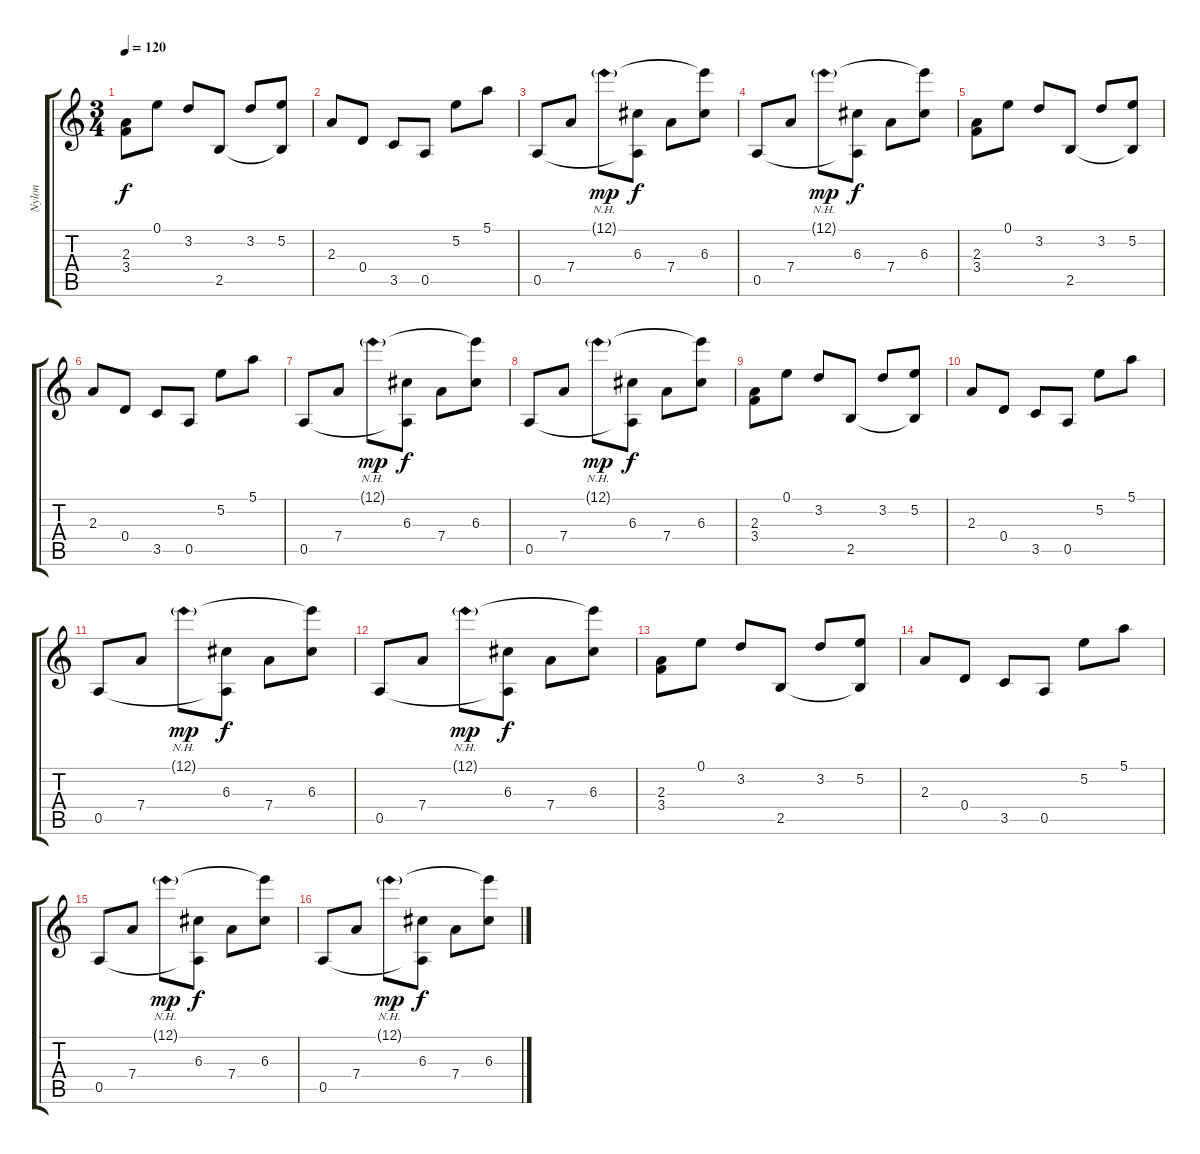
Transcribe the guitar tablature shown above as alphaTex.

\track ("Nylon" "Nylon") {instrument acousticguitarnylon}
\staff {score tabs}
\tuning (E4 B3 G3 D3 A2 E2) {hide}
\ts (3 4)
\tempo 120
\clef g2
\ks c
(2.3 3.4).8{dy f} 0.1.8 3.2.8 2.5.8 3.2.8 (5.2 2.5{t}).8 |
2.3.8 0.4.8 3.5.8 0.5.8 5.2.8 5.1.8 |
0.5.8 7.4.8 12.1{nh g}.8{dy mp} (6.3 0.5{t}).8{dy f} 7.4.8 (12.1{t} 6.3).8 |
0.5.8 7.4.8 12.1{nh g}.8{dy mp} (6.3 0.5{t}).8{dy f} 7.4.8 (12.1{t} 6.3).8 |
(2.3 3.4).8 0.1.8 3.2.8 2.5.8 3.2.8 (5.2 2.5{t}).8 |
2.3.8 0.4.8 3.5.8 0.5.8 5.2.8 5.1.8 |
0.5.8 7.4.8 12.1{nh g}.8{dy mp} (6.3 0.5{t}).8{dy f} 7.4.8 (12.1{t} 6.3).8 |
0.5.8 7.4.8 12.1{nh g}.8{dy mp} (6.3 0.5{t}).8{dy f} 7.4.8 (12.1{t} 6.3).8 |
(2.3 3.4).8 0.1.8 3.2.8 2.5.8 3.2.8 (5.2 2.5{t}).8 |
2.3.8 0.4.8 3.5.8 0.5.8 5.2.8 5.1.8 |
0.5.8 7.4.8 12.1{nh g}.8{dy mp} (6.3 0.5{t}).8{dy f} 7.4.8 (12.1{t} 6.3).8 |
0.5.8 7.4.8 12.1{nh g}.8{dy mp} (6.3 0.5{t}).8{dy f} 7.4.8 (12.1{t} 6.3).8 |
(2.3 3.4).8 0.1.8 3.2.8 2.5.8 3.2.8 (5.2 2.5{t}).8 |
2.3.8 0.4.8 3.5.8 0.5.8 5.2.8 5.1.8 |
0.5.8 7.4.8 12.1{nh g}.8{dy mp} (6.3 0.5{t}).8{dy f} 7.4.8 (12.1{t} 6.3).8 |
0.5.8 7.4.8 12.1{nh g}.8{dy mp} (6.3 0.5{t}).8{dy f} 7.4.8 (12.1{t} 6.3).8
